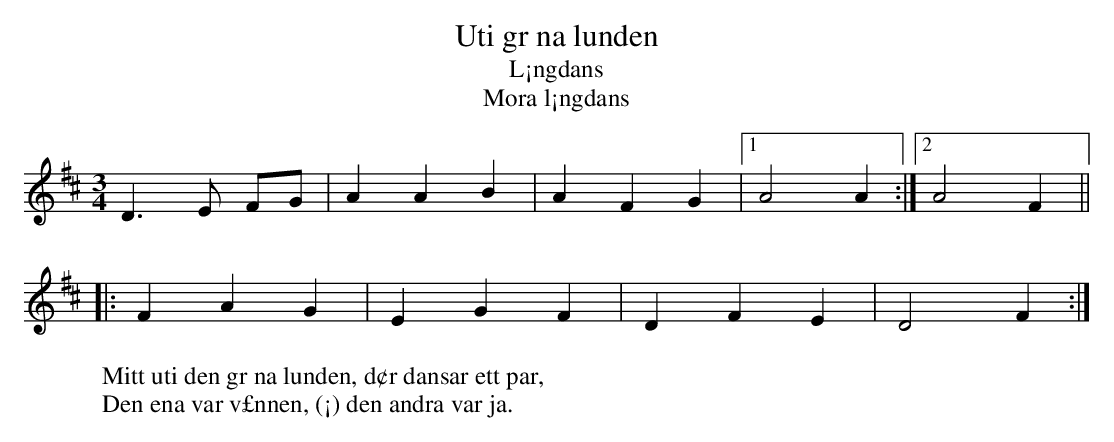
X:1
T:Uti gr na lunden
T:L¡ngdans
T: Mora l¡ngdans
M:3/4
L:1/8
K:D
D3 E FG | A2 A2 B2 | A2 F2 G2 |1 A4 A2 :|2 A4 F2 ||
|:F2 A2 G2 | E2 G2 F2 | D2 F2 E2 | D4 F2 :|
W:Mitt uti den gr na lunden, d¢r dansar ett par,
W:Den ena var v£nnen, (¡) den andra var ja.
